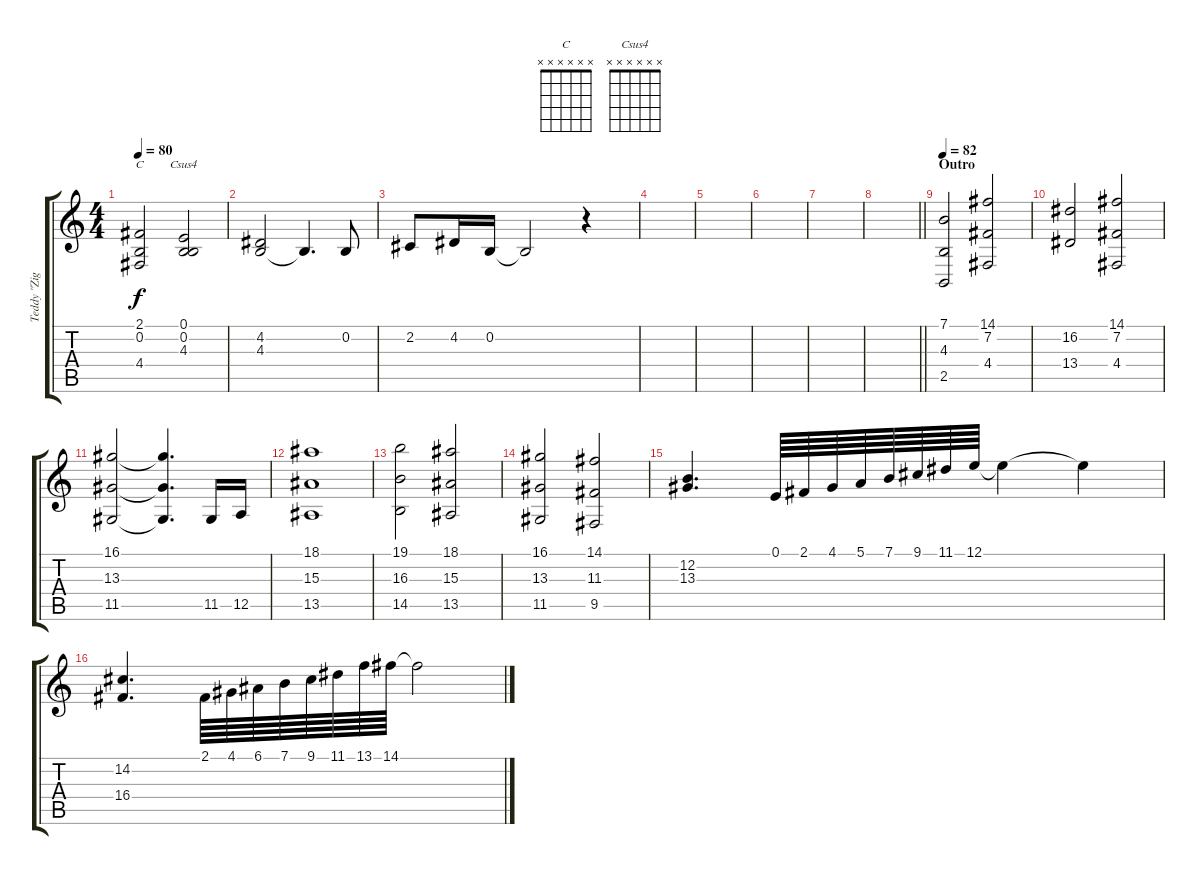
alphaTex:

\track ("Teddy \"Zig Zag\"" "Teddy \"Zig") {instrument synthstrings1}
\staff {score tabs}
\tuning (E4 B3 G3 D3 A2 E2) {hide}
\chord ("C" x x x x x x)
\chord ("Csus4" x x x x x x)
\ts (4 4)
\tempo 80
\clef g2
\ks c
(2.1 0.2 4.4).2{ch "C" dy f volume 12 instrument choiraahs} (0.1 0.2 4.3).2{ch "Csus4"} |
(4.2 4.3).2 4.3{t}.4{d} 0.2.8 |
2.2.8 4.2.16 0.2.16 0.2{t}.2 r.4 |
|
|
|
|
\barLineRight lightlight
|
\section ("" "Outro")
\tempo 82
(7.1 4.3 2.5).2 (14.1 7.2 4.4).2 |
(16.2 13.4).2 (14.1 7.2 4.4).2 |
(16.1 13.3 11.5).2 (16.1{t} 13.3{t} 11.5{t}).4{d} 11.5.16 12.5.16 |
(18.1 15.3 13.5).1 |
(19.1 16.3 14.5).2 (18.1 15.3 13.5).2 |
(16.1 13.3 11.5).2 (14.1 11.3 9.5).2 |
(12.2 13.3).4{d volume 16 instrument stringensemble1} 0.1.64 2.1.64 4.1.64 5.1.64 7.1.64 9.1.64 11.1.64 12.1.64 12.1{t}.4 12.1{t}.4 |
(14.2 16.4).4{d} 2.1.64 4.1.64 6.1.64 7.1.64 9.1.64 11.1.64 13.1.64 14.1.64 14.1{t}.2
